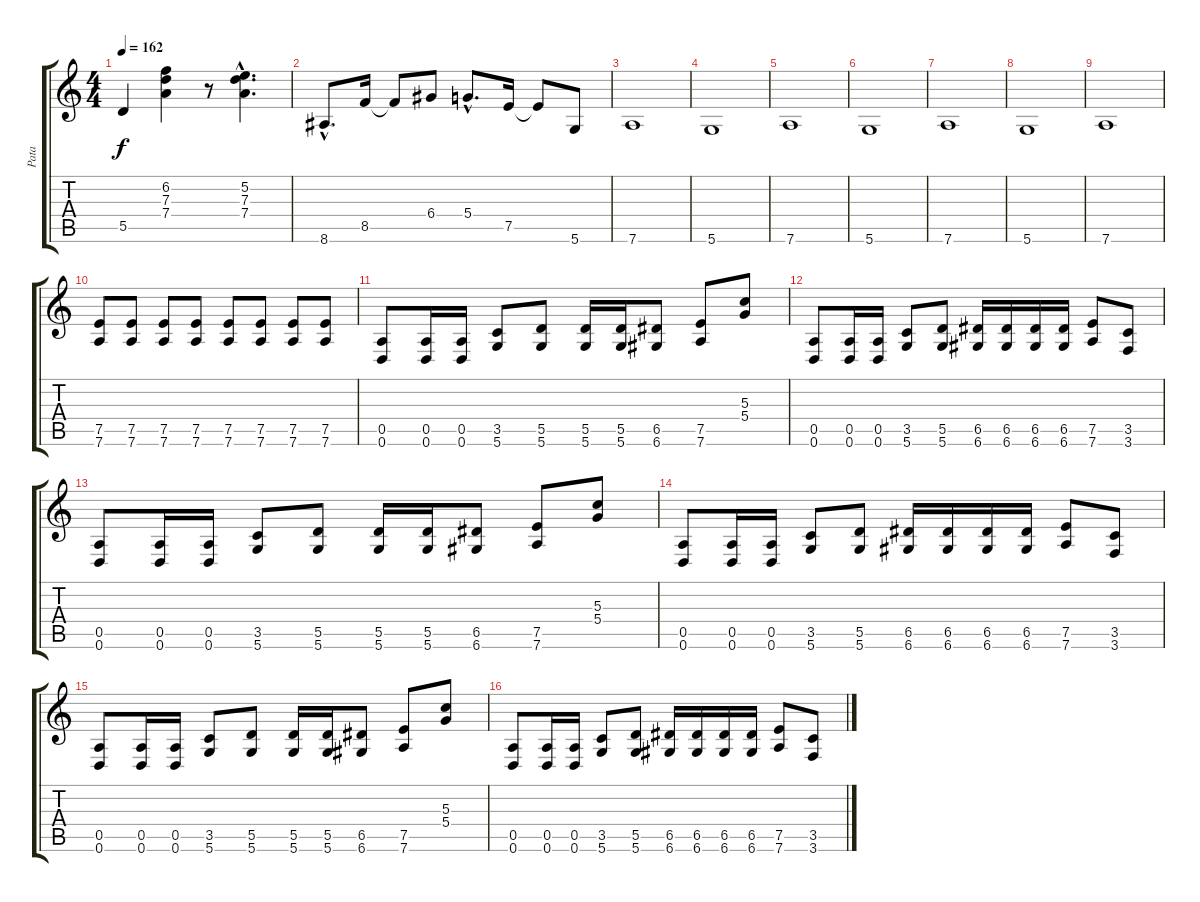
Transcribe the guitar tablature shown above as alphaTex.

\track ("Pata" "Pata") {instrument distortionguitar}
\staff {score tabs}
\tuning (E4 B3 G3 D3 A2 D2) {hide}
\ts (4 4)
\tempo 162
\clef g2
\ks c
5.5.4{dy f} (6.2 7.3 7.4).4 r.8 (5.2{hac} 7.3{hac} 7.4{hac}).4{d} |
8.6{hac}.8{d} 8.5.16 8.5{t}.8 6.4.8 5.4{hac}.8{d} 7.5.16 7.5{t}.8 5.6.8 |
7.6.1 |
5.6.1 |
7.6.1 |
5.6.1 |
7.6.1 |
5.6.1 |
7.6.1 |
(7.5 7.6).8 (7.5 7.6).8 (7.5 7.6).8 (7.5 7.6).8 (7.5 7.6).8 (7.5 7.6).8 (7.5 7.6).8 (7.5 7.6).8 |
(0.5 0.6).8 (0.5 0.6).16 (0.5 0.6).16 (3.5 5.6).8 (5.5 5.6).8 (5.5 5.6).16 (5.5 5.6).16 (6.5 6.6).8 (7.5 7.6).8 (5.3 5.4).8 |
(0.5 0.6).8 (0.5 0.6).16 (0.5 0.6).16 (3.5 5.6).8 (5.5 5.6).8 (6.5 6.6).16 (6.5 6.6).16 (6.5 6.6).16 (6.5 6.6).16 (7.5 7.6).8 (3.5 3.6).8 |
(0.5 0.6).8 (0.5 0.6).16 (0.5 0.6).16 (3.5 5.6).8 (5.5 5.6).8 (5.5 5.6).16 (5.5 5.6).16 (6.5 6.6).8 (7.5 7.6).8 (5.3 5.4).8 |
(0.5 0.6).8 (0.5 0.6).16 (0.5 0.6).16 (3.5 5.6).8 (5.5 5.6).8 (6.5 6.6).16 (6.5 6.6).16 (6.5 6.6).16 (6.5 6.6).16 (7.5 7.6).8 (3.5 3.6).8 |
(0.5 0.6).8 (0.5 0.6).16 (0.5 0.6).16 (3.5 5.6).8 (5.5 5.6).8 (5.5 5.6).16 (5.5 5.6).16 (6.5 6.6).8 (7.5 7.6).8 (5.3 5.4).8 |
(0.5 0.6).8 (0.5 0.6).16 (0.5 0.6).16 (3.5 5.6).8 (5.5 5.6).8 (6.5 6.6).16 (6.5 6.6).16 (6.5 6.6).16 (6.5 6.6).16 (7.5 7.6).8 (3.5 3.6).8
